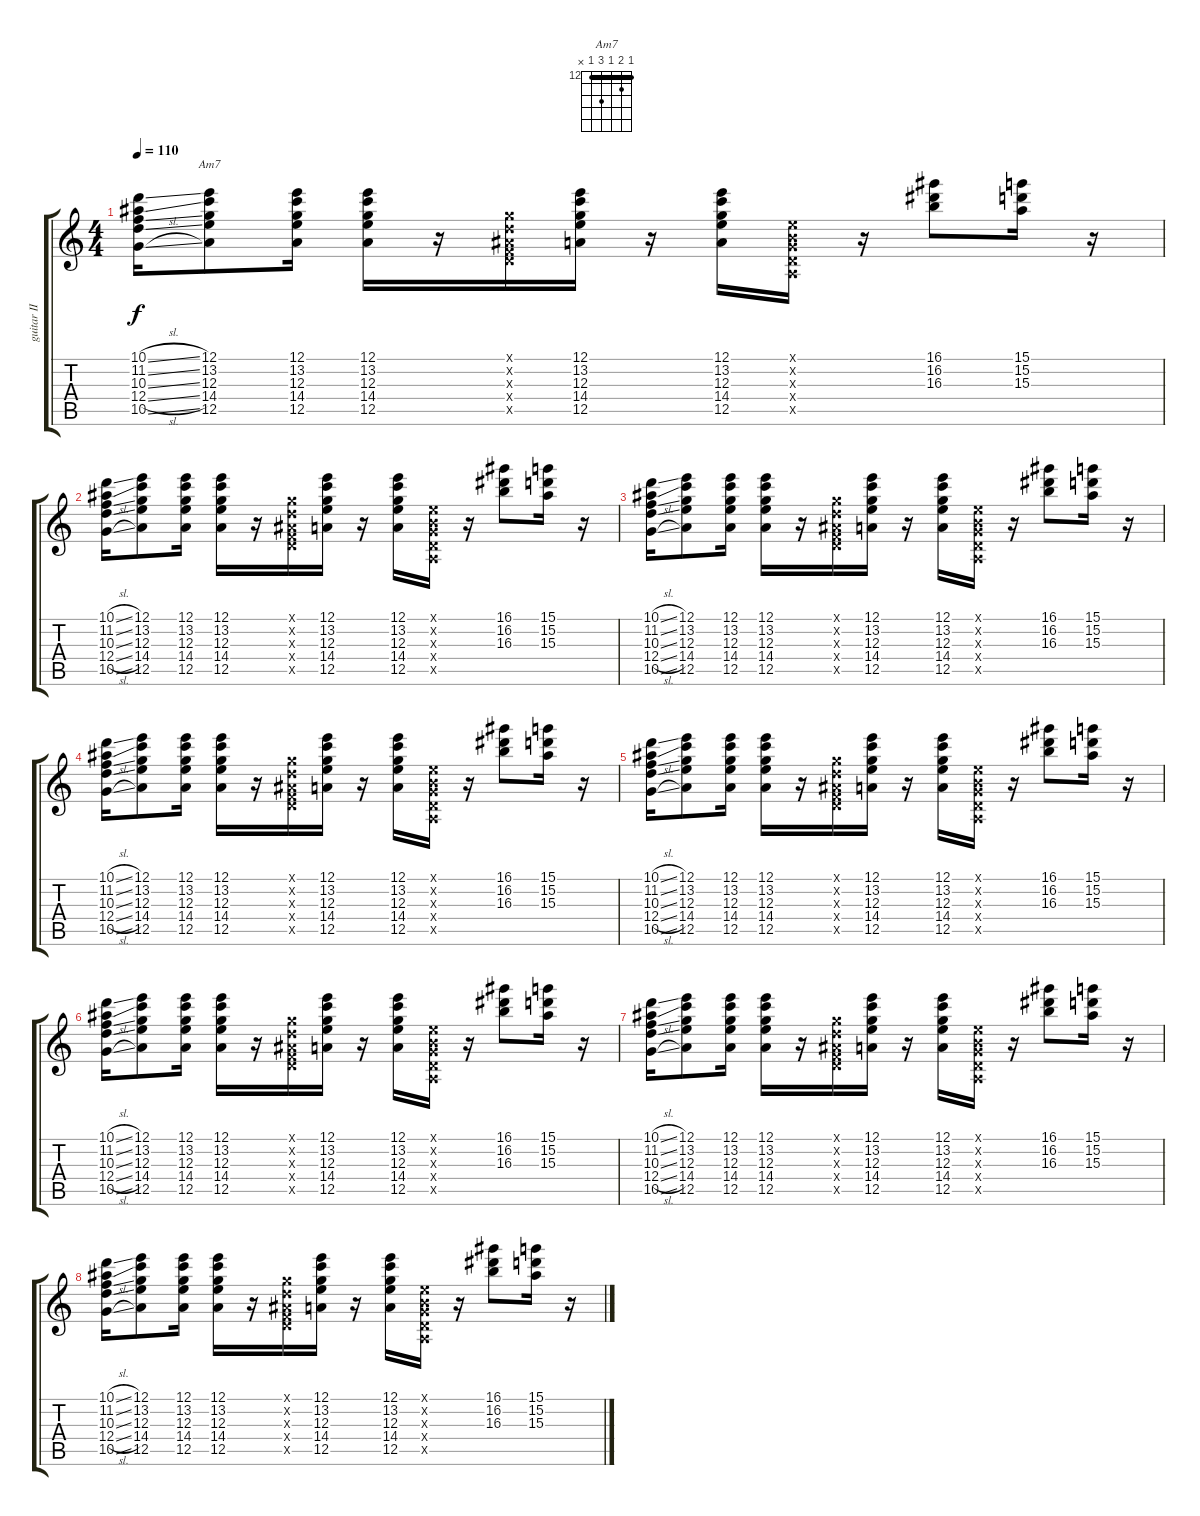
\track ("guitar II" "guitar II") {instrument electricguitarclean}
\staff {score tabs}
\tuning (E4 B3 G3 D3 A2 E2) {hide}
\chord ("Am7" 12 13 12 14 12 x) {firstfret 12 barre 12}
\ts (4 4)
\tempo 110
\clef g2
\ks aminor
(10.1{sl} 11.2{sl} 10.3{sl} 12.4{sl} 10.5{sl}).16{dy f} (12.1 13.2 12.3 14.4 12.5).8{ch "Am7"} (12.1 13.2 12.3 14.4 12.5).16 (12.1 13.2 12.3 14.4 12.5).16 r.16 (3.1{x} 3.2{x} 3.3{x} 3.4{x} 5.5{x}).16 (12.1 13.2 12.3 14.4 12.5).16 r.16 (12.1 13.2 12.3 14.4 12.5).16 (0.1{x} 0.2{x} 0.3{x} 0.4{x} 0.5{x}).16 r.16 (16.1 16.2 16.3).8 (15.1 15.2 15.3).16 r.16 |
(10.1{sl} 11.2{sl} 10.3{sl} 12.4{sl} 10.5{sl}).16 (12.1 13.2 12.3 14.4 12.5).8 (12.1 13.2 12.3 14.4 12.5).16 (12.1 13.2 12.3 14.4 12.5).16 r.16 (3.1{x} 3.2{x} 3.3{x} 3.4{x} 5.5{x}).16 (12.1 13.2 12.3 14.4 12.5).16 r.16 (12.1 13.2 12.3 14.4 12.5).16 (0.1{x} 0.2{x} 0.3{x} 0.4{x} 0.5{x}).16 r.16 (16.1 16.2 16.3).8 (15.1 15.2 15.3).16 r.16 |
(10.1{sl} 11.2{sl} 10.3{sl} 12.4{sl} 10.5{sl}).16 (12.1 13.2 12.3 14.4 12.5).8 (12.1 13.2 12.3 14.4 12.5).16 (12.1 13.2 12.3 14.4 12.5).16 r.16 (3.1{x} 3.2{x} 3.3{x} 3.4{x} 5.5{x}).16 (12.1 13.2 12.3 14.4 12.5).16 r.16 (12.1 13.2 12.3 14.4 12.5).16 (0.1{x} 0.2{x} 0.3{x} 0.4{x} 0.5{x}).16 r.16 (16.1 16.2 16.3).8 (15.1 15.2 15.3).16 r.16 |
(10.1{sl} 11.2{sl} 10.3{sl} 12.4{sl} 10.5{sl}).16 (12.1 13.2 12.3 14.4 12.5).8 (12.1 13.2 12.3 14.4 12.5).16 (12.1 13.2 12.3 14.4 12.5).16 r.16 (3.1{x} 3.2{x} 3.3{x} 3.4{x} 5.5{x}).16 (12.1 13.2 12.3 14.4 12.5).16 r.16 (12.1 13.2 12.3 14.4 12.5).16 (0.1{x} 0.2{x} 0.3{x} 0.4{x} 0.5{x}).16 r.16 (16.1 16.2 16.3).8 (15.1 15.2 15.3).16 r.16 |
(10.1{sl} 11.2{sl} 10.3{sl} 12.4{sl} 10.5{sl}).16 (12.1 13.2 12.3 14.4 12.5).8 (12.1 13.2 12.3 14.4 12.5).16 (12.1 13.2 12.3 14.4 12.5).16 r.16 (3.1{x} 3.2{x} 3.3{x} 3.4{x} 5.5{x}).16 (12.1 13.2 12.3 14.4 12.5).16 r.16 (12.1 13.2 12.3 14.4 12.5).16 (0.1{x} 0.2{x} 0.3{x} 0.4{x} 0.5{x}).16 r.16 (16.1 16.2 16.3).8 (15.1 15.2 15.3).16 r.16 |
(10.1{sl} 11.2{sl} 10.3{sl} 12.4{sl} 10.5{sl}).16 (12.1 13.2 12.3 14.4 12.5).8 (12.1 13.2 12.3 14.4 12.5).16 (12.1 13.2 12.3 14.4 12.5).16 r.16 (3.1{x} 3.2{x} 3.3{x} 3.4{x} 5.5{x}).16 (12.1 13.2 12.3 14.4 12.5).16 r.16 (12.1 13.2 12.3 14.4 12.5).16 (0.1{x} 0.2{x} 0.3{x} 0.4{x} 0.5{x}).16 r.16 (16.1 16.2 16.3).8 (15.1 15.2 15.3).16 r.16 |
(10.1{sl} 11.2{sl} 10.3{sl} 12.4{sl} 10.5{sl}).16 (12.1 13.2 12.3 14.4 12.5).8 (12.1 13.2 12.3 14.4 12.5).16 (12.1 13.2 12.3 14.4 12.5).16 r.16 (3.1{x} 3.2{x} 3.3{x} 3.4{x} 5.5{x}).16 (12.1 13.2 12.3 14.4 12.5).16 r.16 (12.1 13.2 12.3 14.4 12.5).16 (0.1{x} 0.2{x} 0.3{x} 0.4{x} 0.5{x}).16 r.16 (16.1 16.2 16.3).8 (15.1 15.2 15.3).16 r.16 |
(10.1{sl} 11.2{sl} 10.3{sl} 12.4{sl} 10.5{sl}).16 (12.1 13.2 12.3 14.4 12.5).8 (12.1 13.2 12.3 14.4 12.5).16 (12.1 13.2 12.3 14.4 12.5).16 r.16 (3.1{x} 3.2{x} 3.3{x} 3.4{x} 5.5{x}).16 (12.1 13.2 12.3 14.4 12.5).16 r.16 (12.1 13.2 12.3 14.4 12.5).16 (0.1{x} 0.2{x} 0.3{x} 0.4{x} 0.5{x}).16 r.16 (16.1 16.2 16.3).8 (15.1 15.2 15.3).16 r.16
